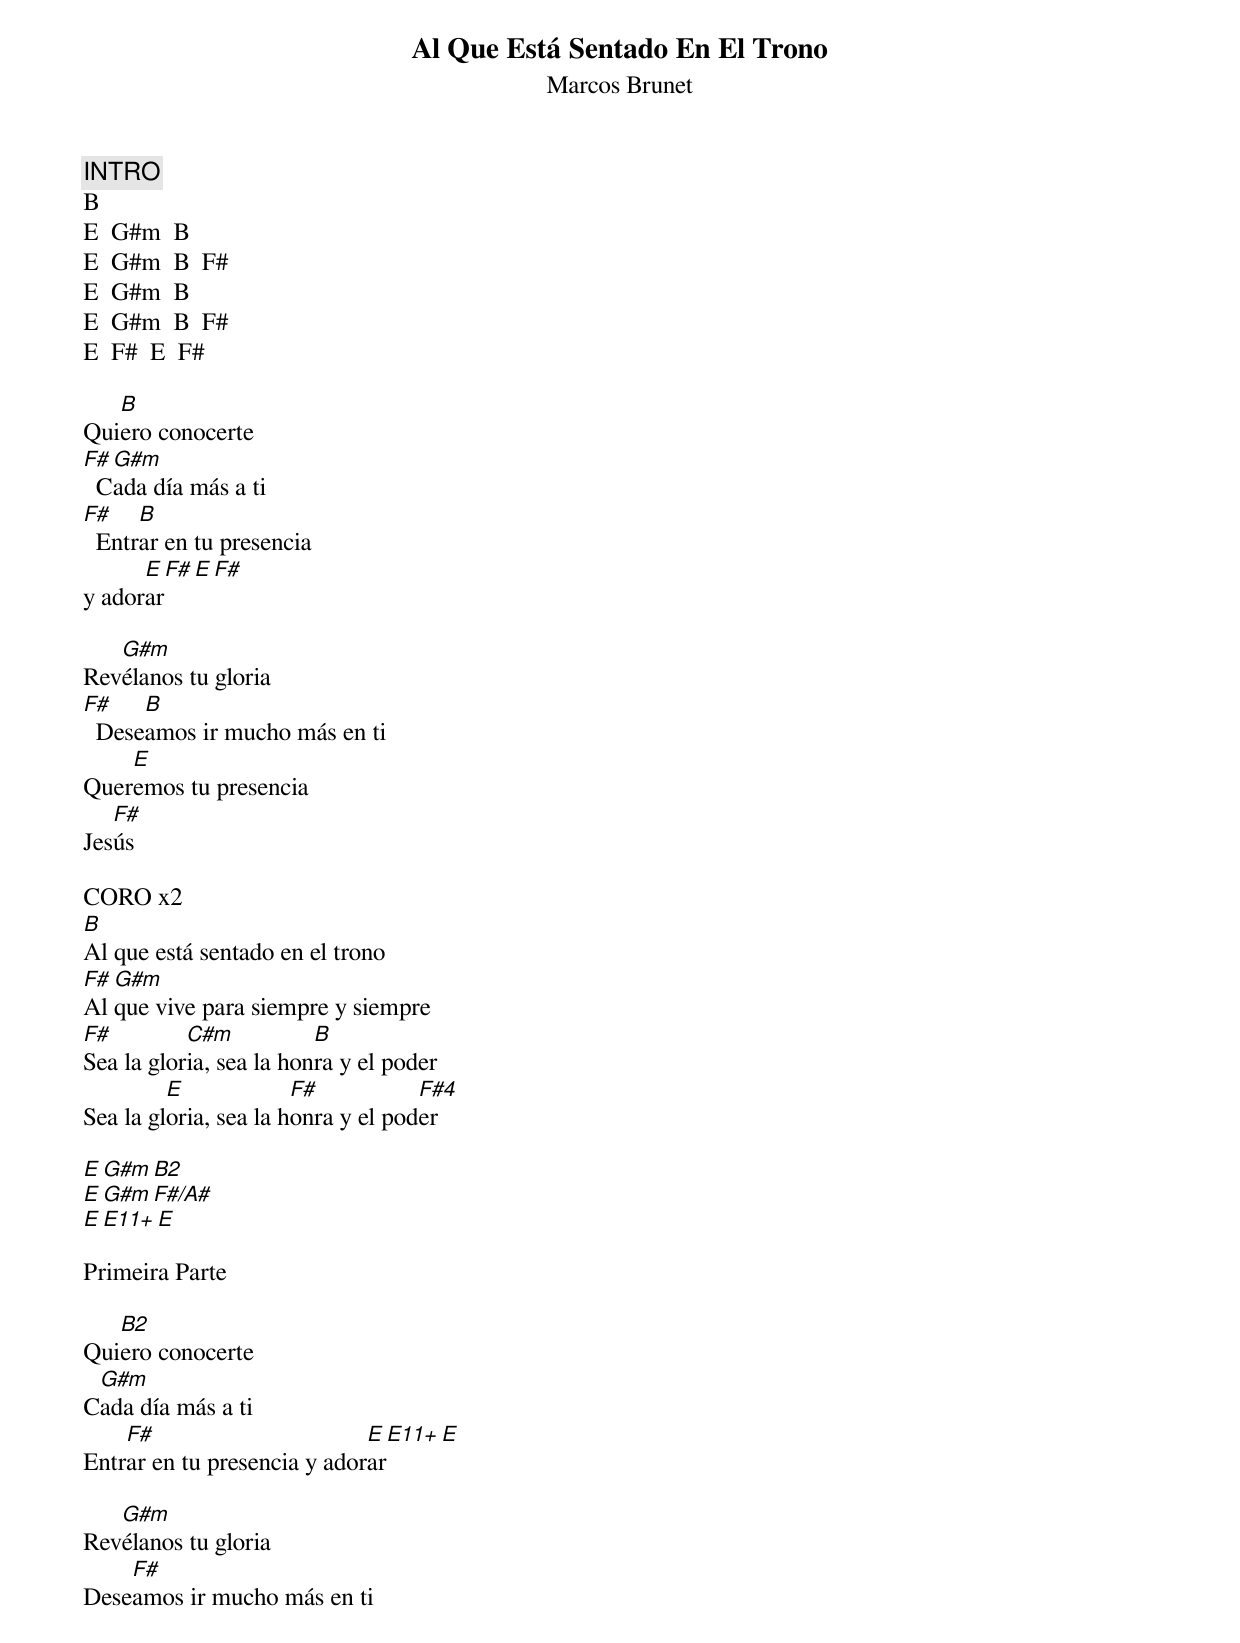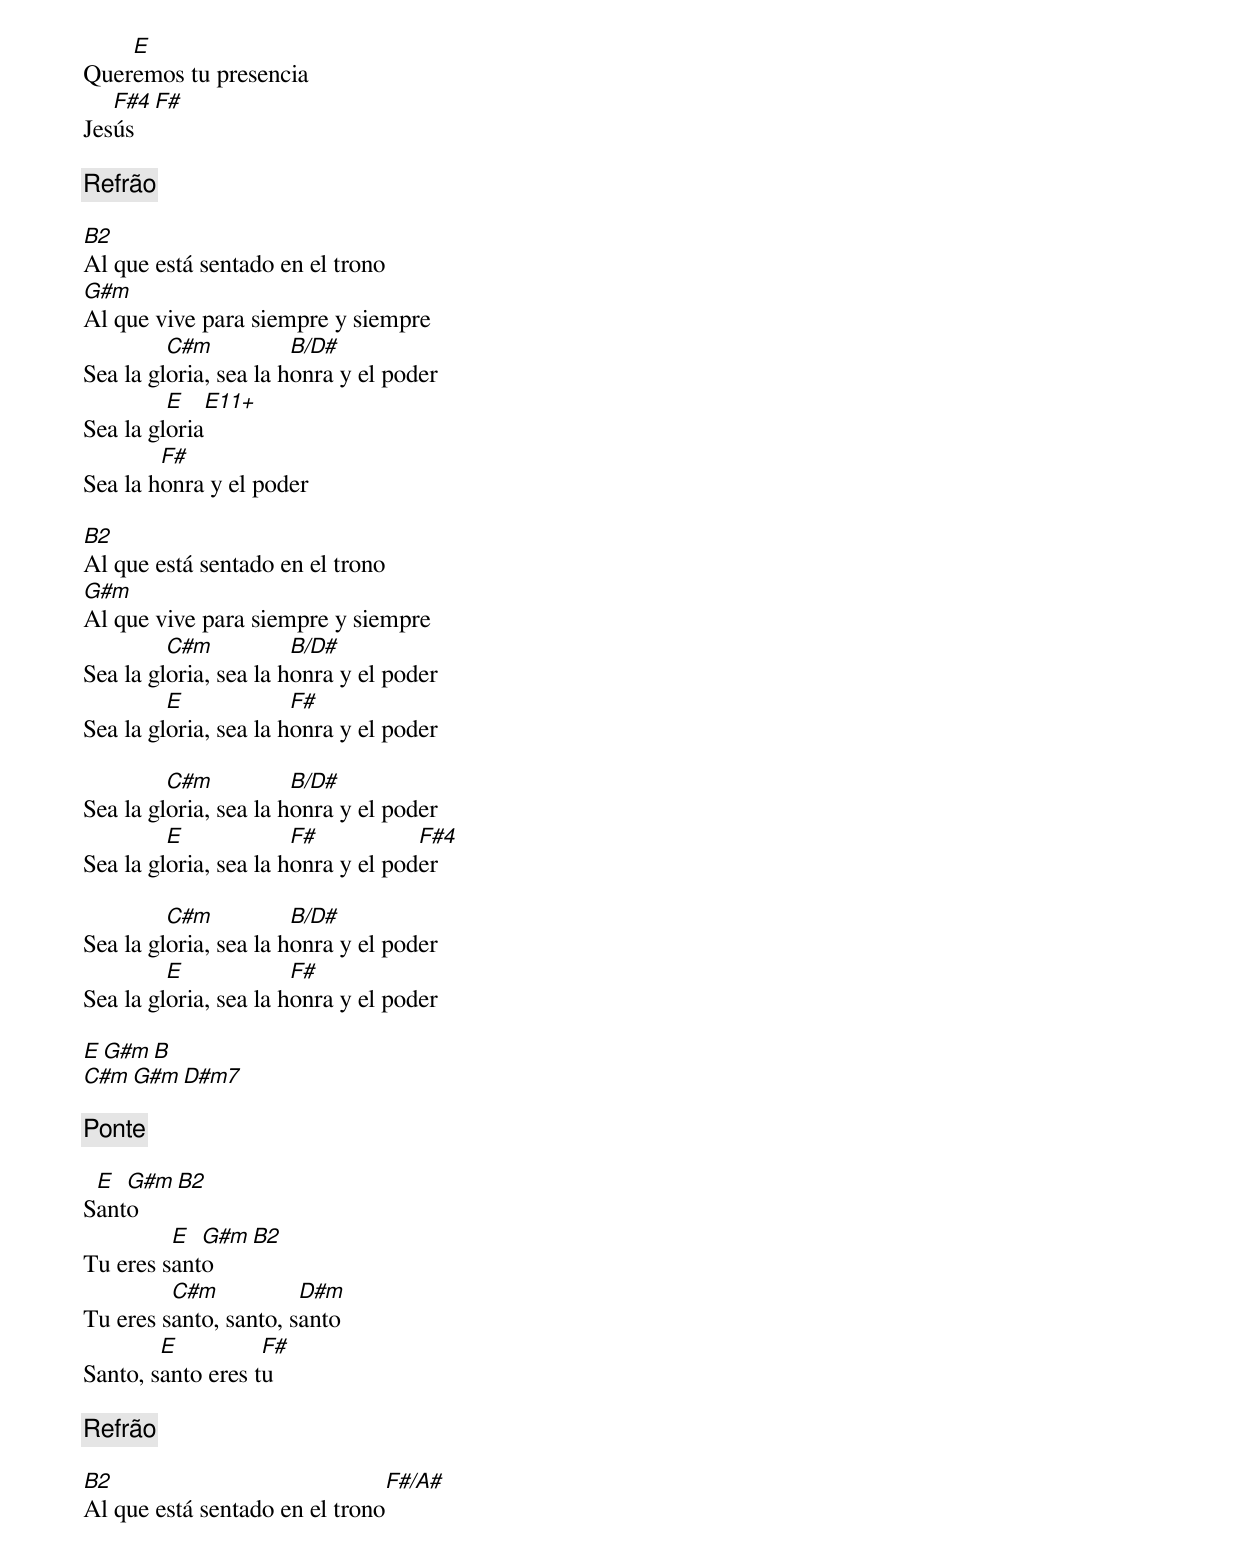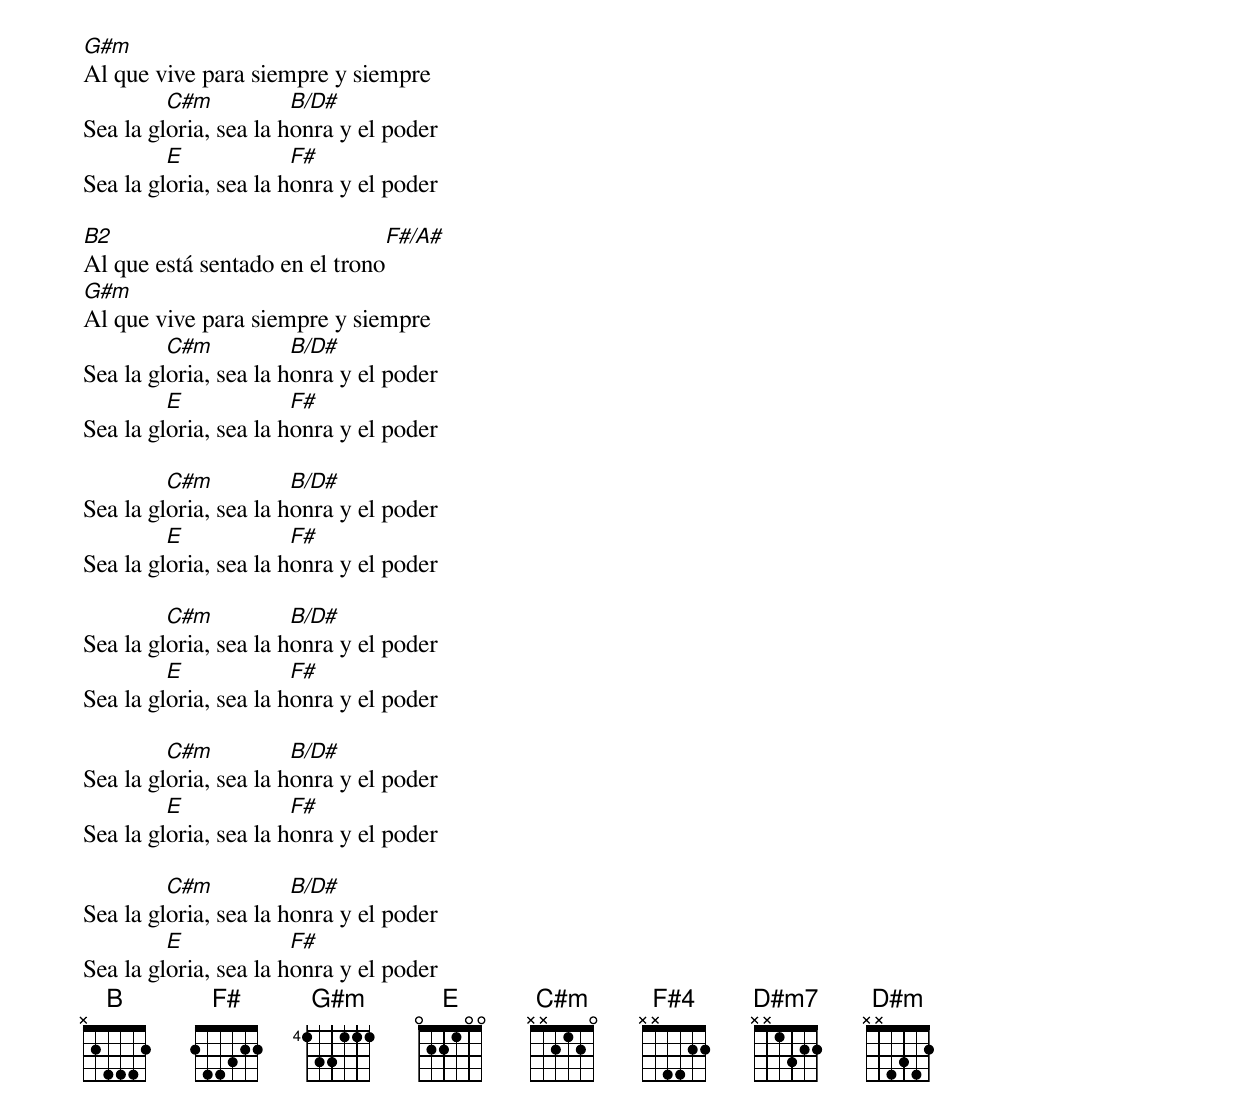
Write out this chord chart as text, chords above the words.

Al Que Está Sentado En El Trono
Marcos Brunet

INTRO
B
E  G#m  B
E  G#m  B  F#
E  G#m  B
E  G#m  B  F#
E  F#  E  F#

   B
Quiero conocerte
F# G#m
  Cada día más a ti
F#    B
  Entrar en tu presencia
      E F# E F#
y adorar

   G#m
Revélanos tu gloria
F#    B
  Deseamos ir mucho más en ti
    E
Queremos tu presencia
   F#
Jesús

CORO x2
B
Al que está sentado en el trono
F# G#m
Al que vive para siempre y siempre
F#         C#m           B
Sea la gloria, sea la honra y el poder
         E             F#           F#4
Sea la gloria, sea la honra y el poder

E  G#m  B2
E  G#m  F#/A#
E  E11+  E

Primeira Parte

   B2
Quiero conocerte
 G#m
Cada día más a ti
    F#                       E  E11+  E
Entrar en tu presencia y adorar

   G#m
Revélanos tu gloria
    F#
Deseamos ir mucho más en ti
    E
Queremos tu presencia
   F#4  F#
Jesús

[Refrão]

B2
Al que está sentado en el trono
G#m
Al que vive para siempre y siempre
         C#m           B/D#
Sea la gloria, sea la honra y el poder
         E    E11+
Sea la gloria
        F#
Sea la honra y el poder

B2
Al que está sentado en el trono
G#m
Al que vive para siempre y siempre
         C#m           B/D#
Sea la gloria, sea la honra y el poder
         E             F#
Sea la gloria, sea la honra y el poder

         C#m           B/D#
Sea la gloria, sea la honra y el poder
         E             F#           F#4
Sea la gloria, sea la honra y el poder

         C#m           B/D#
Sea la gloria, sea la honra y el poder
         E             F#
Sea la gloria, sea la honra y el poder

E  G#m  B
C#m  G#m  D#m7

[Ponte]

 E  G#m  B2
Santo
         E  G#m  B2
Tu eres santo
         C#m           D#m
Tu eres santo, santo, santo
        E          F#
Santo, santo eres tu

[Refrão]

B2                              F#/A#
Al que está sentado en el trono
G#m
Al que vive para siempre y siempre
         C#m           B/D#
Sea la gloria, sea la honra y el poder
         E             F#
Sea la gloria, sea la honra y el poder

B2                              F#/A#
Al que está sentado en el trono
G#m
Al que vive para siempre y siempre
         C#m           B/D#
Sea la gloria, sea la honra y el poder
         E             F#
Sea la gloria, sea la honra y el poder

         C#m           B/D#
Sea la gloria, sea la honra y el poder
         E             F#
Sea la gloria, sea la honra y el poder

         C#m           B/D#
Sea la gloria, sea la honra y el poder
         E             F#
Sea la gloria, sea la honra y el poder

         C#m           B/D#
Sea la gloria, sea la honra y el poder
         E             F#
Sea la gloria, sea la honra y el poder

         C#m           B/D#
Sea la gloria, sea la honra y el poder
         E             F#
Sea la gloria, sea la honra y el poder
